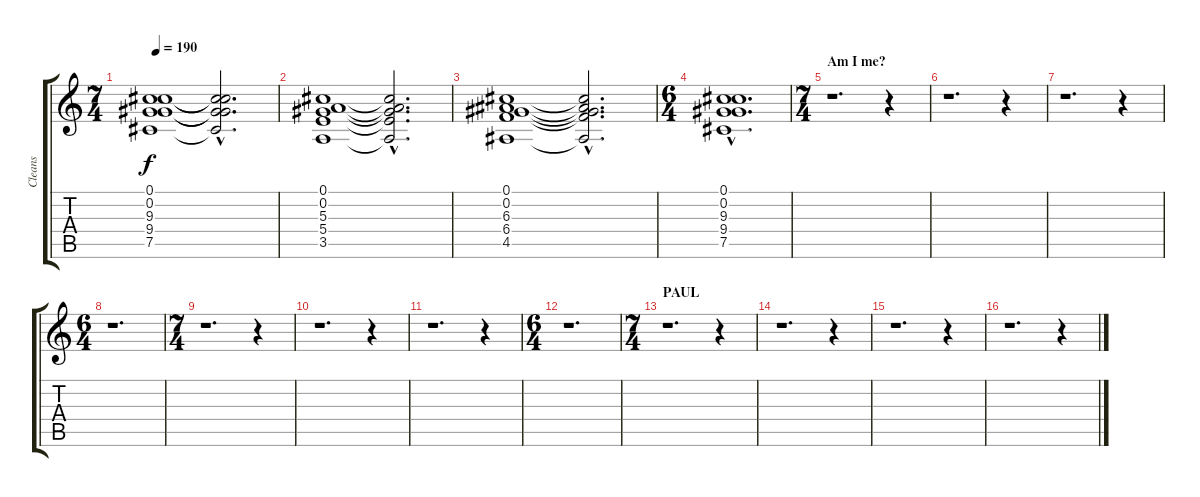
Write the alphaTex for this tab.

\track ("Cleans" "Cleans") {instrument electricguitarjazz}
\staff {score tabs}
\tuning (Db4 Ab3 E3 B2 Gb2 B1) {hide}
\ts (7 4)
\tempo 190
\clef g2
\ks c
(0.1 0.2 9.3 9.4 7.5).1{dy f} (0.1{hac t} 0.2{hac t} 9.3{hac t} 9.4{hac t} 7.5{hac t}).2{d} |
(0.1 0.2 5.3 5.4 3.5).1 (0.1{hac t} 0.2{hac t} 5.3{hac t} 5.4{hac t} 3.5{hac t}).2{d} |
(0.1 0.2 6.3 6.4 4.5).1 (0.1{hac t} 0.2{hac t} 6.3{hac t} 6.4{hac t} 4.5{hac t}).2{d} |
\ts (6 4)
(0.1{hac} 0.2{hac} 9.3{hac} 9.4{hac} 7.5{hac}).1{d} |
\ts (7 4)
\section ("" "Am I me?")
r.1{d} r.4 |
r.1{d} r.4 |
r.1{d} r.4 |
\ts (6 4)
r.1{d} |
\ts (7 4)
r.1{d} r.4 |
r.1{d} r.4 |
r.1{d} r.4 |
\ts (6 4)
r.1{d} |
\ts (7 4)
\section ("" "PAUL")
r.1{d} r.4 |
r.1{d} r.4 |
r.1{d} r.4 |
r.1{d} r.4
